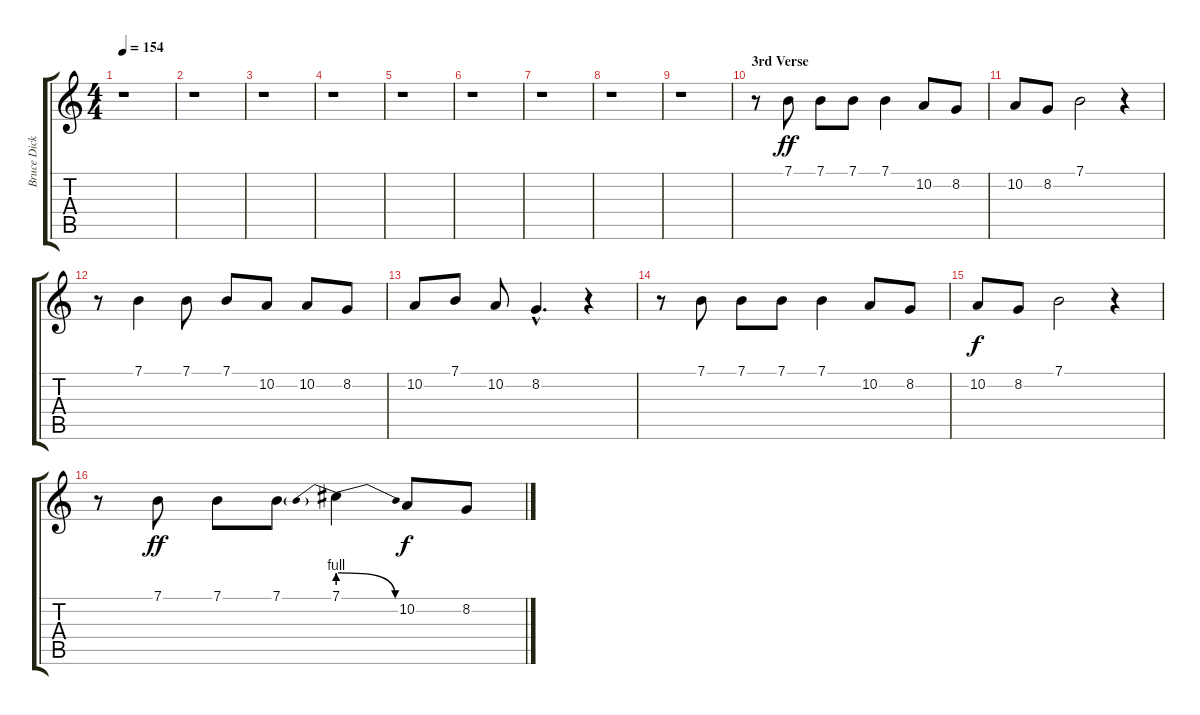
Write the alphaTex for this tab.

\track ("Bruce Dickinson's Vocals" "Bruce Dick") {instrument lead6voice}
\staff {score tabs}
\tuning (E4 B3 G3 D3 A2 E2) {hide}
\ts (4 4)
\tempo 154
\clef g2
\ks c
r.1{dy f} |
r.1 |
r.1 |
r.1 |
r.1 |
r.1 |
r.1 |
r.1 |
r.1 |
\section ("" "3rd Verse")
r.8 7.1.8{dy ff} 7.1.8 7.1.8 7.1.4 10.2.8 8.2.8 |
10.2.8 8.2.8 7.1.2 r.4 |
r.8 7.1.4 7.1.8 7.1.8 10.2.8 10.2.8 8.2.8 |
10.2.8 7.1.8 10.2.8 8.2{hac}.4{d} r.4 |
r.8 7.1.8 7.1.8 7.1.8 7.1.4 10.2.8 8.2.8 |
10.2.8{dy f} 8.2.8 7.1.2 r.4 |
r.8 7.1.8{dy ff} 7.1.8 7.1.8 7.1{be (prebendrelease 0 4 60 0)}.4 10.2.8{dy f} 8.2.8
